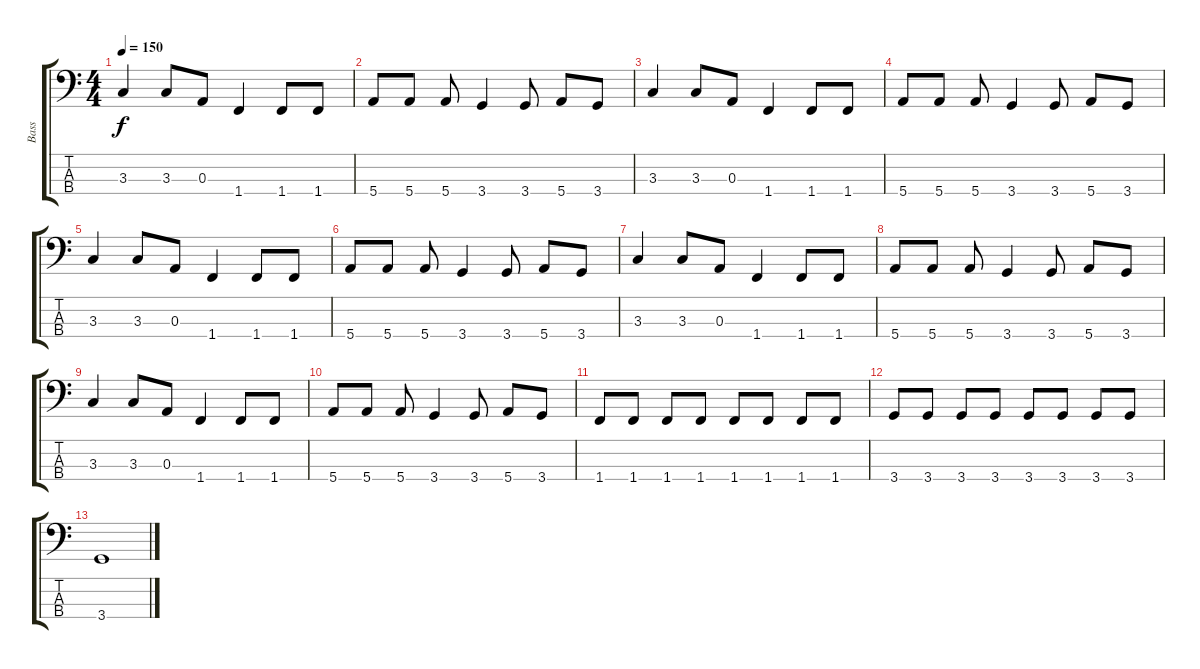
\track ("Bass" "Bass") {instrument electricbasspick}
\staff {score tabs}
\tuning (G2 D2 A1 E1) {hide}
\ts (4 4)
\tempo 150
\clef f4
\ks c
3.3.4{dy f} 3.3.8 0.3.8 1.4.4 1.4.8 1.4.8 |
5.4.8 5.4.8 5.4.8 3.4.4 3.4.8 5.4.8 3.4.8 |
3.3.4 3.3.8 0.3.8 1.4.4 1.4.8 1.4.8 |
5.4.8 5.4.8 5.4.8 3.4.4 3.4.8 5.4.8 3.4.8 |
3.3.4 3.3.8 0.3.8 1.4.4 1.4.8 1.4.8 |
5.4.8 5.4.8 5.4.8 3.4.4 3.4.8 5.4.8 3.4.8 |
3.3.4 3.3.8 0.3.8 1.4.4 1.4.8 1.4.8 |
5.4.8 5.4.8 5.4.8 3.4.4 3.4.8 5.4.8 3.4.8 |
3.3.4 3.3.8 0.3.8 1.4.4 1.4.8 1.4.8 |
5.4.8 5.4.8 5.4.8 3.4.4 3.4.8 5.4.8 3.4.8 |
1.4.8 1.4.8 1.4.8 1.4.8 1.4.8 1.4.8 1.4.8 1.4.8 |
3.4.8 3.4.8 3.4.8 3.4.8 3.4.8 3.4.8 3.4.8 3.4.8 |
3.4.1
